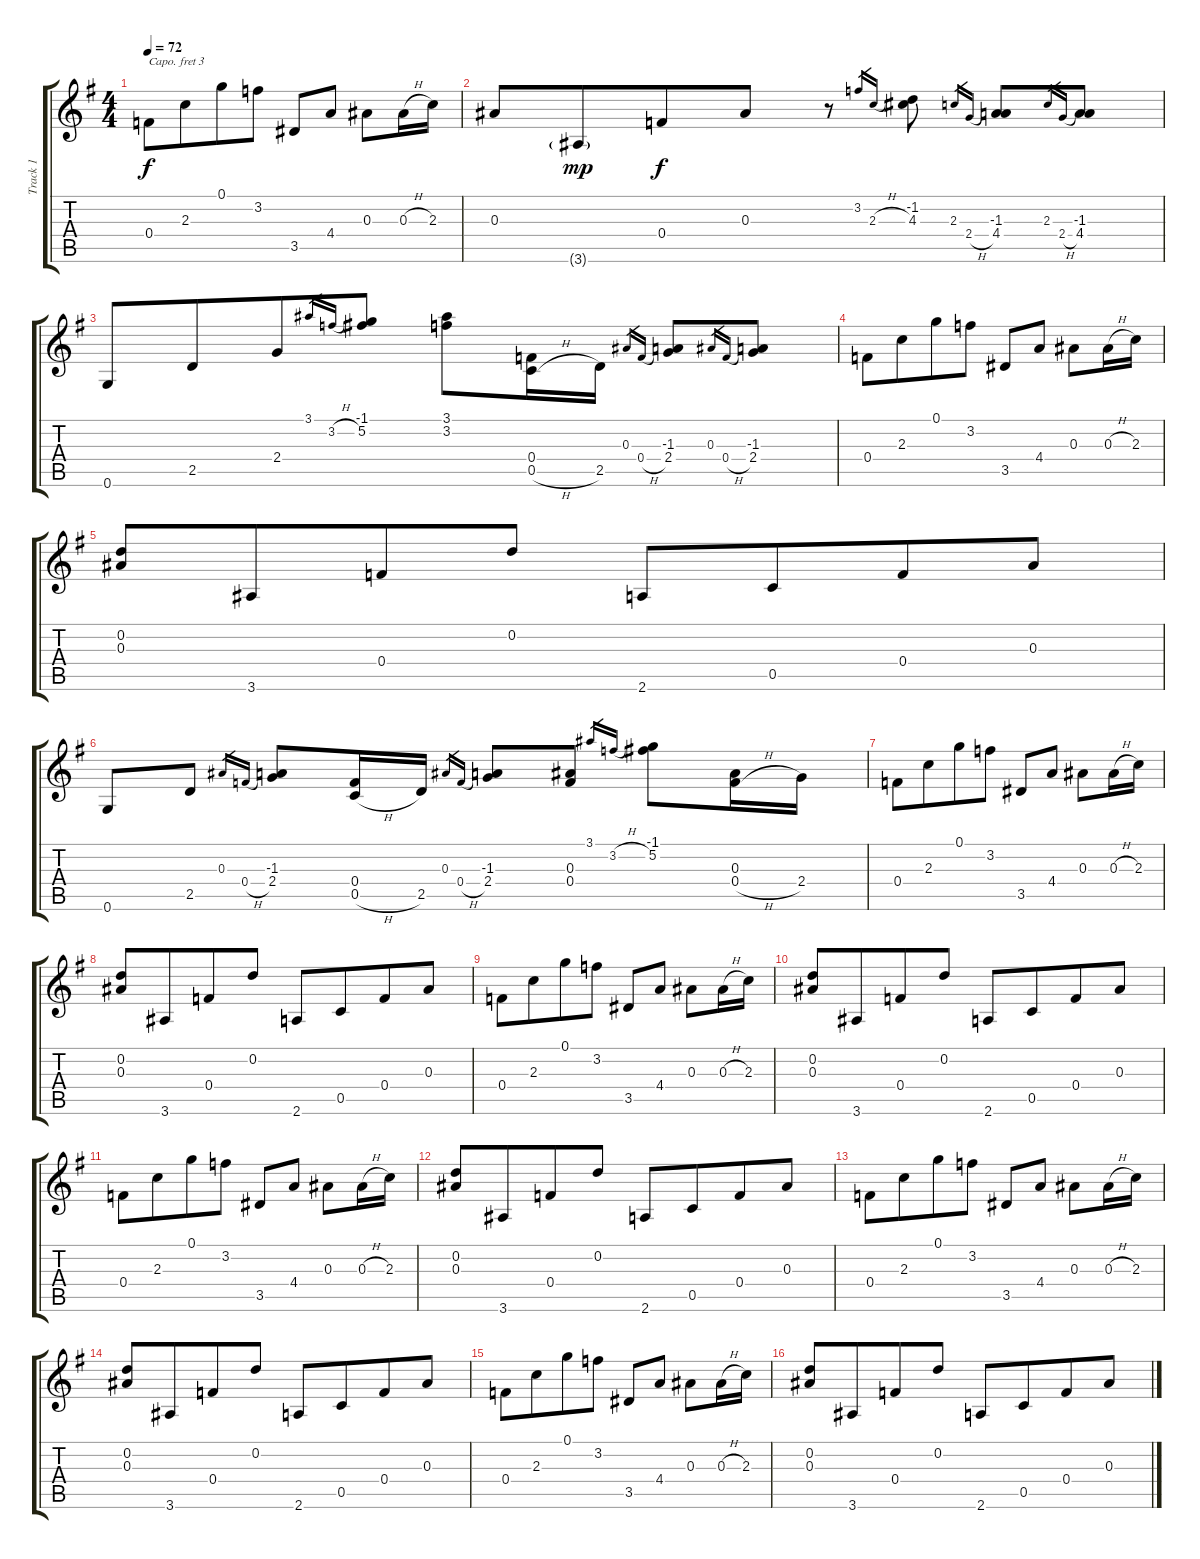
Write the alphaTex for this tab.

\track ("Track 1" "Track 1") {instrument electricguitarclean}
\staff {score tabs}
\capo 3
\tuning (E4 B3 G3 D3 A2 E2) {hide}
\ts (4 4)
\tempo 72
\clef g2
\ks g
0.4.8{dy f} 2.3.8{beam merge} 0.1.8 3.2.8 3.5.8 4.4.8 0.3.8 0.3{h}.16 2.3.16 |
0.3.8 3.6{g}.8{dy mp beam merge} 0.4.8{dy f} 0.3.8 r.8 3.2.16{gr} 2.3{h}.16{gr} (-1.2 4.3).8 2.3.16{gr} 2.4{h}.16{gr beam merge} (-1.3 4.4).8 2.3.16{gr} 2.4{h}.16{gr} (-1.3 4.4).8 |
0.6.8 2.5.8{beam merge} 2.4.8 3.1.16{gr} 3.2{h}.16{gr} (-1.1 5.2).8 (3.1 3.2).8 (0.4 0.5{h}).16 2.5.16 0.3.16{gr} 0.4{h}.16{gr} (-1.3 2.4).8 0.3.16{gr} 0.4{h}.16{gr} (-1.3 2.4).8 |
0.4.8 2.3.8{beam merge} 0.1.8 3.2.8 3.5.8 4.4.8 0.3.8 0.3{h}.16 2.3.16 |
(0.2 0.3).8 3.6.8{beam merge} 0.4.8 0.2.8 2.6.8 0.5.8{beam merge} 0.4.8 0.3.8 |
0.6.8 2.5.8 0.3.16{gr} 0.4{h}.16{gr} (-1.3 2.4).8 (0.4 0.5{h}).16 2.5.16 0.3.16{gr} 0.4{h}.16{gr} (-1.3 2.4).8 (0.3 0.4).8 3.1.16{gr} 3.2{h}.16{gr} (-1.1 5.2).8 (0.3 0.4{h}).16 2.4.16 |
0.4.8 2.3.8{beam merge} 0.1.8 3.2.8 3.5.8 4.4.8 0.3.8 0.3{h}.16 2.3.16 |
(0.2 0.3).8 3.6.8{beam merge} 0.4.8 0.2.8 2.6.8 0.5.8{beam merge} 0.4.8 0.3.8 |
0.4.8 2.3.8{beam merge} 0.1.8 3.2.8 3.5.8 4.4.8 0.3.8 0.3{h}.16 2.3.16 |
(0.2 0.3).8 3.6.8{beam merge} 0.4.8 0.2.8 2.6.8 0.5.8{beam merge} 0.4.8 0.3.8 |
0.4.8 2.3.8{beam merge} 0.1.8 3.2.8 3.5.8 4.4.8 0.3.8 0.3{h}.16 2.3.16 |
(0.2 0.3).8 3.6.8{beam merge} 0.4.8 0.2.8 2.6.8 0.5.8{beam merge} 0.4.8 0.3.8 |
0.4.8 2.3.8{beam merge} 0.1.8 3.2.8 3.5.8 4.4.8 0.3.8 0.3{h}.16 2.3.16 |
(0.2 0.3).8 3.6.8{beam merge} 0.4.8 0.2.8 2.6.8 0.5.8{beam merge} 0.4.8 0.3.8 |
0.4.8 2.3.8{beam merge} 0.1.8 3.2.8 3.5.8 4.4.8 0.3.8 0.3{h}.16 2.3.16 |
(0.2 0.3).8 3.6.8{beam merge} 0.4.8 0.2.8 2.6.8 0.5.8{beam merge} 0.4.8 0.3.8
